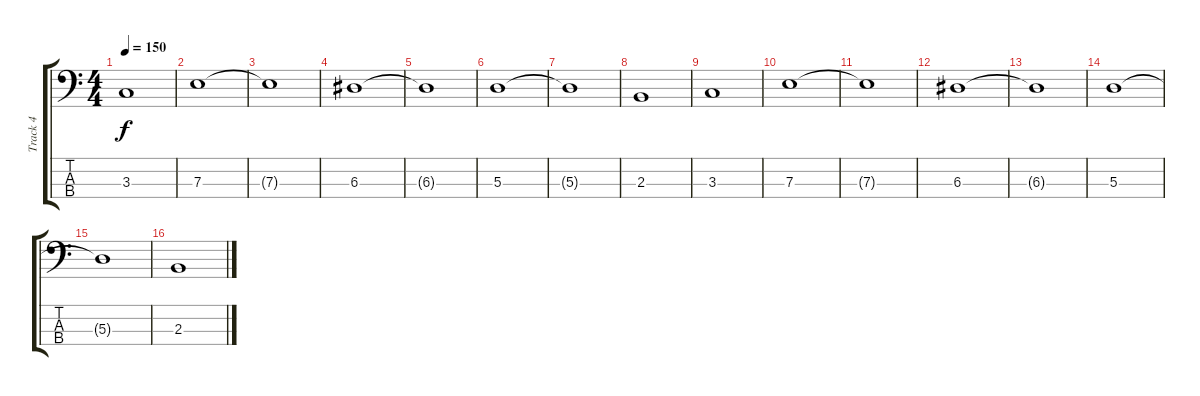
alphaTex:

\track ("Track 4" "Track 4") {instrument electricbassfinger}
\staff {score tabs}
\tuning (G2 D2 A1 E1) {hide}
\ts (4 4)
\tempo 150
\clef f4
\ks c
3.3.1{dy f} |
7.3.1 |
7.3{t}.1 |
6.3.1 |
6.3{t}.1 |
5.3.1 |
5.3{t}.1 |
2.3.1 |
3.3.1 |
7.3.1 |
7.3{t}.1 |
6.3.1 |
6.3{t}.1 |
5.3.1 |
5.3{t}.1 |
2.3.1
